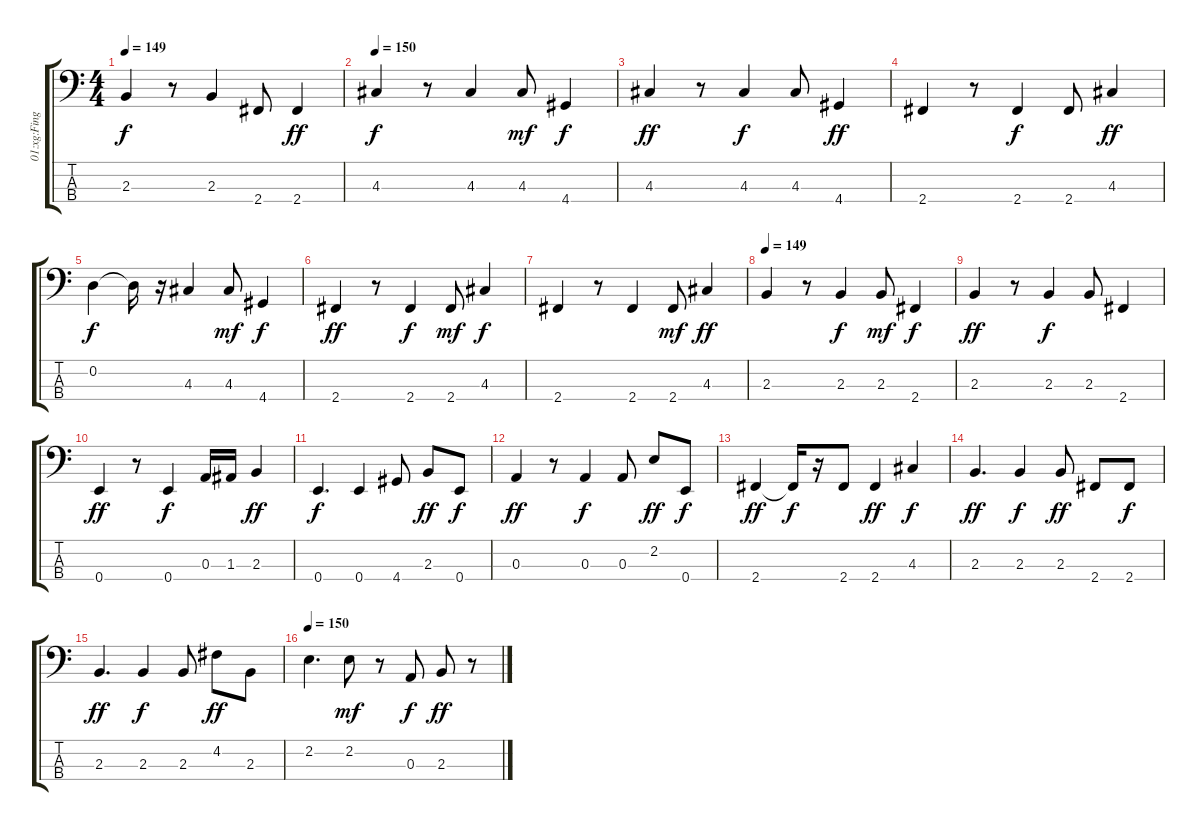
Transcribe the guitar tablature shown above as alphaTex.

\track ("01:xg:Fingered Bass 2" "01:xg:Fing") {instrument electricbassfinger}
\staff {score tabs}
\tuning (G2 D2 A1 E1) {hide}
\ts (4 4)
\tempo 149
\clef f4
\ks c
2.3.4{dy f} r.8 2.3.4 2.4.8 2.4.4{dy ff} |
\tempo 150
4.3.4{dy f} r.8 4.3.4 4.3.8{dy mf} 4.4.4{dy f} |
4.3.4{dy ff} r.8 4.3.4{dy f} 4.3.8 4.4.4{dy ff} |
2.4.4 r.8 2.4.4{dy f} 2.4.8 4.3.4{dy ff} |
0.2.4{dy f} 0.2{t}.16 r.16 4.3.4 4.3.8{dy mf} 4.4.4{dy f} |
2.4.4{dy ff} r.8 2.4.4{dy f} 2.4.8{dy mf} 4.3.4{dy f} |
2.4.4 r.8 2.4.4 2.4.8{dy mf} 4.3.4{dy ff} |
\tempo 149
2.3.4 r.8 2.3.4{dy f} 2.3.8{dy mf} 2.4.4{dy f} |
2.3.4{dy ff} r.8 2.3.4{dy f} 2.3.8 2.4.4 |
0.4.4{dy ff} r.8 0.4.4{dy f} 0.3.16 1.3.16 2.3.4{dy ff} |
0.4.4{d dy f} 0.4.4 4.4.8 2.3.8{dy ff} 0.4.8{dy f} |
0.3.4{dy ff} r.8 0.3.4{dy f} 0.3.8 2.2.8{dy ff} 0.4.8{dy f} |
2.4.4{dy ff} 2.4{t}.16{dy f} r.16 2.4.8 2.4.4{dy ff} 4.3.4{dy f} |
2.3.4{d dy ff} 2.3.4{dy f} 2.3.8{dy ff} 2.4.8 2.4.8{dy f} |
2.3.4{d dy ff} 2.3.4{dy f} 2.3.8 4.2.8{dy ff} 2.3.8 |
\tempo 150
2.2.4{d} 2.2.8{dy mf} r.8 0.3.8{dy f} 2.3.8{dy ff} r.8
